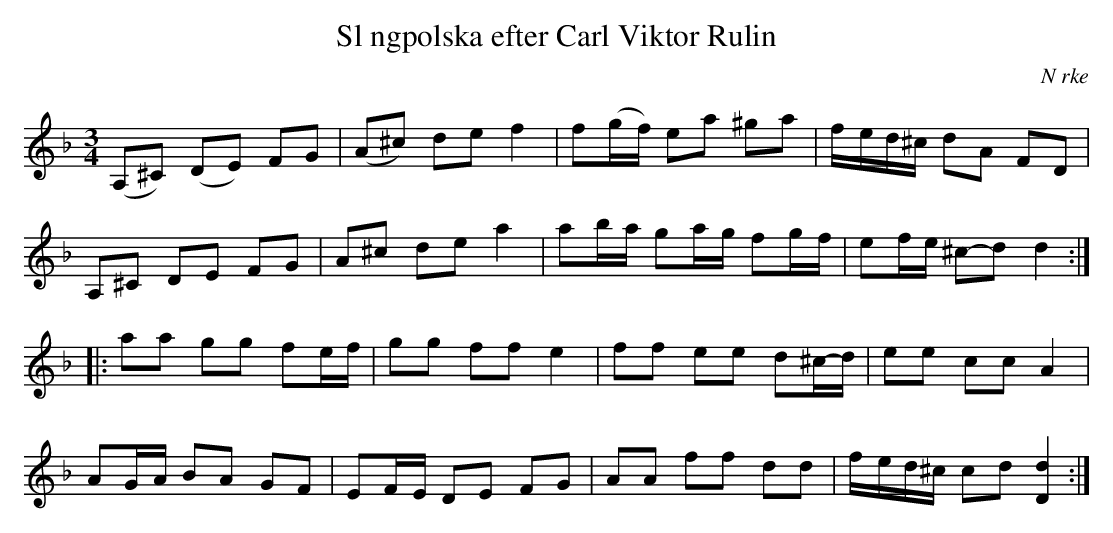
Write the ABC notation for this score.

X:1
T:Sl ngpolska efter Carl Viktor Rulin
L:1/8
M:3/4
O: N rke
K:Dm
(A,-^C) (D-E) FG | (A-^c) de f2 | f(g/-f/) ea ^ga | f/-e/d/^c/ dA- FD |
A,-^C D-E FG | A-^c de a2 | ab/-a/ ga/-g/ fg/-f/ | ef/e/ ^c-d d2 ::
aa gg fe/f/ | gg ff e2 | ff ee d^c/-d/ | ee cc A2 |
AG/-A/ BA GF | EF/-E/ DE FG | AA ff dd | f/-e/d/^c/ c-d [Dd]2 :|
